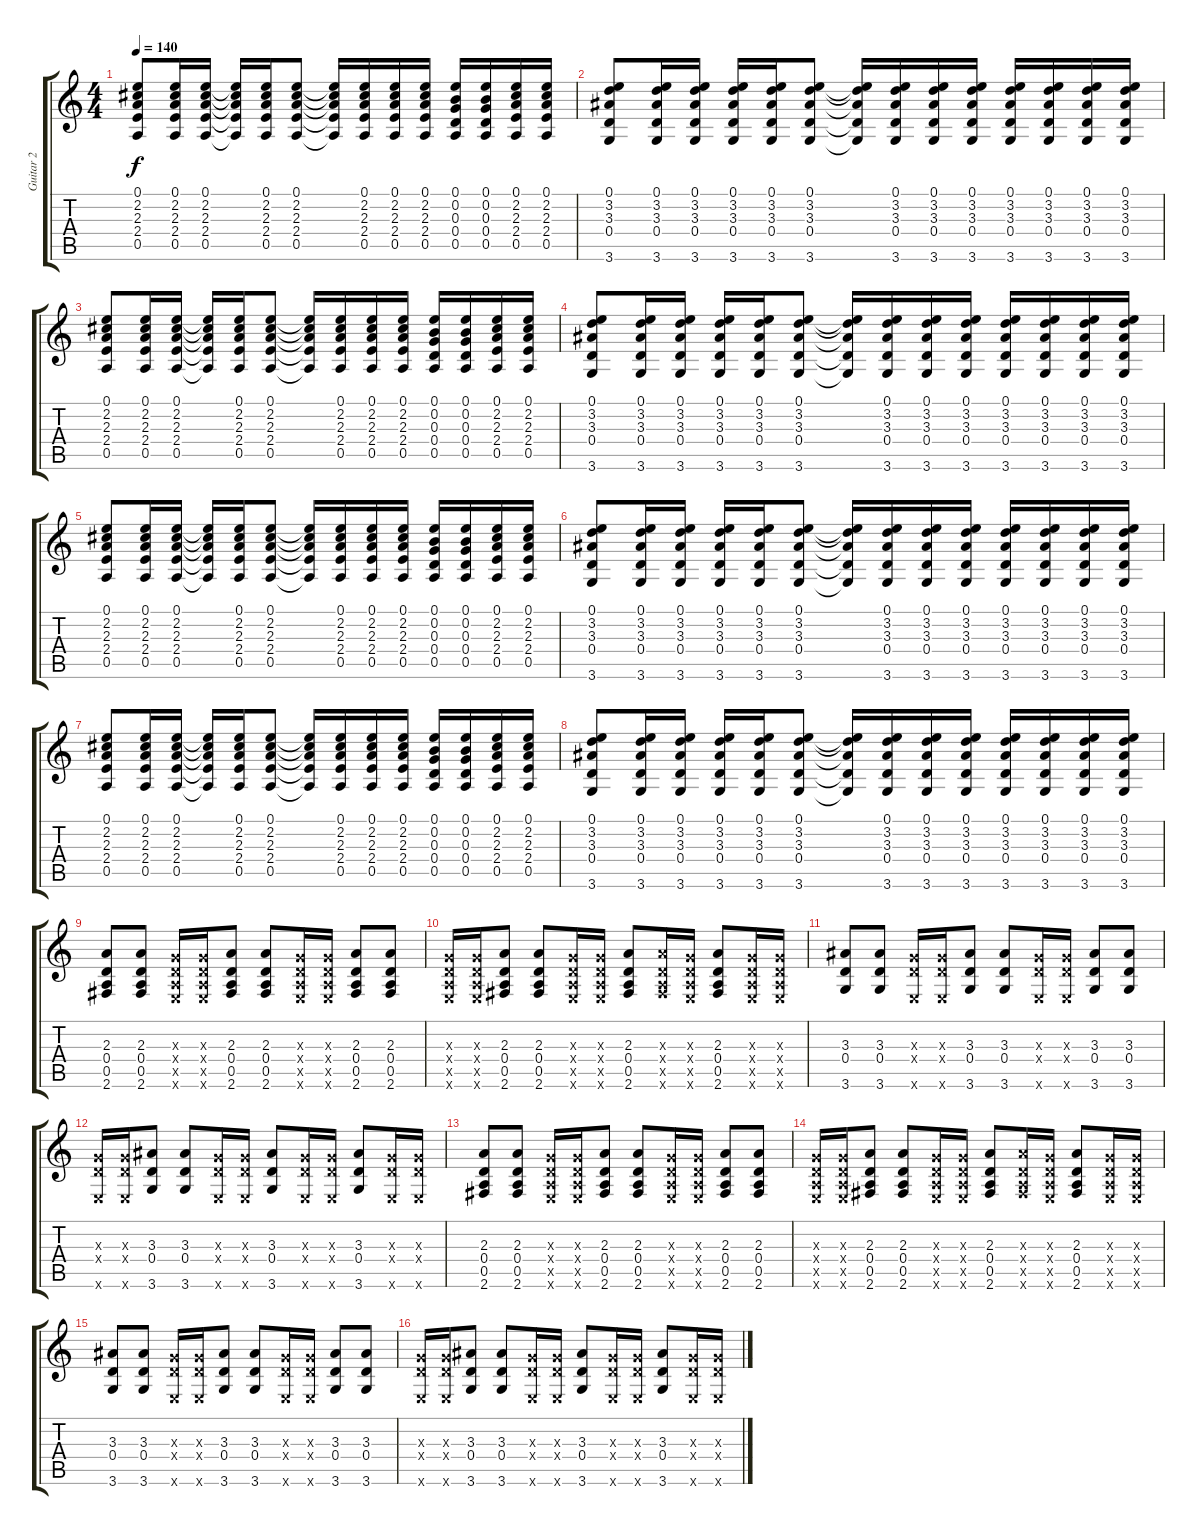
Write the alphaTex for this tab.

\track ("Guitar 2" "Guitar 2") {instrument acousticguitarnylon}
\staff {score tabs}
\tuning (E4 B3 G3 D3 A2 E2) {hide}
\ts (4 4)
\tempo 140
\clef g2
\ks c
(0.1 2.2 2.3 2.4 0.5).8{dy f} (0.1 2.2 2.3 2.4 0.5).16 (0.1 2.2 2.3 2.4 0.5).16 (0.1{t} 2.2{t} 2.3{t} 2.4{t} 0.5{t}).16 (0.1 2.2 2.3 2.4 0.5).16 (0.1 2.2 2.3 2.4 0.5).8 (0.1{t} 2.2{t} 2.3{t} 2.4{t} 0.5{t}).16 (0.1 2.2 2.3 2.4 0.5).16 (0.1 2.2 2.3 2.4 0.5).16 (0.1 2.2 2.3 2.4 0.5).16 (0.1 0.2 0.3 0.4 0.5).16 (0.1 0.2 0.3 0.4 0.5).16 (0.1 2.2 2.3 2.4 0.5).16 (0.1 2.2 2.3 2.4 0.5).16 |
(0.1 3.2 3.3 0.4 3.6).8 (0.1 3.2 3.3 0.4 3.6).16 (0.1 3.2 3.3 0.4 3.6).16 (0.1 3.2 3.3 0.4 3.6).16 (0.1 3.2 3.3 0.4 3.6).16 (0.1 3.2 3.3 0.4 3.6).8 (0.1{t} 3.2{t} 3.3{t} 0.4{t} 3.6{t}).16 (0.1 3.2 3.3 0.4 3.6).16 (0.1 3.2 3.3 0.4 3.6).16 (0.1 3.2 3.3 0.4 3.6).16 (0.1 3.2 3.3 0.4 3.6).16 (0.1 3.2 3.3 0.4 3.6).16 (0.1 3.2 3.3 0.4 3.6).16 (0.1 3.2 3.3 0.4 3.6).16 |
(0.1 2.2 2.3 2.4 0.5).8 (0.1 2.2 2.3 2.4 0.5).16 (0.1 2.2 2.3 2.4 0.5).16 (0.1{t} 2.2{t} 2.3{t} 2.4{t} 0.5{t}).16 (0.1 2.2 2.3 2.4 0.5).16 (0.1 2.2 2.3 2.4 0.5).8 (0.1{t} 2.2{t} 2.3{t} 2.4{t} 0.5{t}).16 (0.1 2.2 2.3 2.4 0.5).16 (0.1 2.2 2.3 2.4 0.5).16 (0.1 2.2 2.3 2.4 0.5).16 (0.1 0.2 0.3 0.4 0.5).16 (0.1 0.2 0.3 0.4 0.5).16 (0.1 2.2 2.3 2.4 0.5).16 (0.1 2.2 2.3 2.4 0.5).16 |
(0.1 3.2 3.3 0.4 3.6).8 (0.1 3.2 3.3 0.4 3.6).16 (0.1 3.2 3.3 0.4 3.6).16 (0.1 3.2 3.3 0.4 3.6).16 (0.1 3.2 3.3 0.4 3.6).16 (0.1 3.2 3.3 0.4 3.6).8 (0.1{t} 3.2{t} 3.3{t} 0.4{t} 3.6{t}).16 (0.1 3.2 3.3 0.4 3.6).16 (0.1 3.2 3.3 0.4 3.6).16 (0.1 3.2 3.3 0.4 3.6).16 (0.1 3.2 3.3 0.4 3.6).16 (0.1 3.2 3.3 0.4 3.6).16 (0.1 3.2 3.3 0.4 3.6).16 (0.1 3.2 3.3 0.4 3.6).16 |
(0.1 2.2 2.3 2.4 0.5).8 (0.1 2.2 2.3 2.4 0.5).16 (0.1 2.2 2.3 2.4 0.5).16 (0.1{t} 2.2{t} 2.3{t} 2.4{t} 0.5{t}).16 (0.1 2.2 2.3 2.4 0.5).16 (0.1 2.2 2.3 2.4 0.5).8 (0.1{t} 2.2{t} 2.3{t} 2.4{t} 0.5{t}).16 (0.1 2.2 2.3 2.4 0.5).16 (0.1 2.2 2.3 2.4 0.5).16 (0.1 2.2 2.3 2.4 0.5).16 (0.1 0.2 0.3 0.4 0.5).16 (0.1 0.2 0.3 0.4 0.5).16 (0.1 2.2 2.3 2.4 0.5).16 (0.1 2.2 2.3 2.4 0.5).16 |
(0.1 3.2 3.3 0.4 3.6).8 (0.1 3.2 3.3 0.4 3.6).16 (0.1 3.2 3.3 0.4 3.6).16 (0.1 3.2 3.3 0.4 3.6).16 (0.1 3.2 3.3 0.4 3.6).16 (0.1 3.2 3.3 0.4 3.6).8 (0.1{t} 3.2{t} 3.3{t} 0.4{t} 3.6{t}).16 (0.1 3.2 3.3 0.4 3.6).16 (0.1 3.2 3.3 0.4 3.6).16 (0.1 3.2 3.3 0.4 3.6).16 (0.1 3.2 3.3 0.4 3.6).16 (0.1 3.2 3.3 0.4 3.6).16 (0.1 3.2 3.3 0.4 3.6).16 (0.1 3.2 3.3 0.4 3.6).16 |
(0.1 2.2 2.3 2.4 0.5).8 (0.1 2.2 2.3 2.4 0.5).16 (0.1 2.2 2.3 2.4 0.5).16 (0.1{t} 2.2{t} 2.3{t} 2.4{t} 0.5{t}).16 (0.1 2.2 2.3 2.4 0.5).16 (0.1 2.2 2.3 2.4 0.5).8 (0.1{t} 2.2{t} 2.3{t} 2.4{t} 0.5{t}).16 (0.1 2.2 2.3 2.4 0.5).16 (0.1 2.2 2.3 2.4 0.5).16 (0.1 2.2 2.3 2.4 0.5).16 (0.1 0.2 0.3 0.4 0.5).16 (0.1 0.2 0.3 0.4 0.5).16 (0.1 2.2 2.3 2.4 0.5).16 (0.1 2.2 2.3 2.4 0.5).16 |
(0.1 3.2 3.3 0.4 3.6).8 (0.1 3.2 3.3 0.4 3.6).16 (0.1 3.2 3.3 0.4 3.6).16 (0.1 3.2 3.3 0.4 3.6).16 (0.1 3.2 3.3 0.4 3.6).16 (0.1 3.2 3.3 0.4 3.6).8 (0.1{t} 3.2{t} 3.3{t} 0.4{t} 3.6{t}).16 (0.1 3.2 3.3 0.4 3.6).16 (0.1 3.2 3.3 0.4 3.6).16 (0.1 3.2 3.3 0.4 3.6).16 (0.1 3.2 3.3 0.4 3.6).16 (0.1 3.2 3.3 0.4 3.6).16 (0.1 3.2 3.3 0.4 3.6).16 (0.1 3.2 3.3 0.4 3.6).16 |
(2.3 0.4 0.5 2.6).8 (2.3 0.4 0.5 2.6).8 (0.3{x} 0.4{x} 0.5{x} 0.6{x}).16 (0.3{x} 0.4{x} 0.5{x} 0.6{x}).16 (2.3 0.4 0.5 2.6).8 (2.3 0.4 0.5 2.6).8 (0.3{x} 0.4{x} 0.5{x} 0.6{x}).16 (0.3{x} 0.4{x} 0.5{x} 0.6{x}).16 (2.3 0.4 0.5 2.6).8 (2.3 0.4 0.5 2.6).8 |
(0.3{x} 0.4{x} 0.5{x} 0.6{x}).16 (0.3{x} 0.4{x} 0.5{x} 0.6{x}).16 (2.3 0.4 0.5 2.6).8 (2.3 0.4 0.5 2.6).8 (0.3{x} 0.4{x} 0.5{x} 0.6{x}).16 (0.3{x} 0.4{x} 0.5{x} 0.6{x}).16 (2.3 0.4 0.5 2.6).8 (2.3{x} 0.4{x} 0.5{x} 2.6{x}).16 (0.3{x} 0.4{x} 0.5{x} 0.6{x}).16 (2.3 0.4 0.5 2.6).8 (0.3{x} 0.4{x} 0.5{x} 0.6{x}).16 (0.3{x} 0.4{x} 0.5{x} 0.6{x}).16 |
(3.3 0.4 3.6).8 (3.3 0.4 3.6).8 (0.3{x} 0.4{x} 0.6{x}).16 (0.3{x} 0.4{x} 0.6{x}).16 (3.3 0.4 3.6).8 (3.3 0.4 3.6).8 (0.3{x} 0.4{x} 0.6{x}).16 (0.3{x} 0.4{x} 0.6{x}).16 (3.3 0.4 3.6).8 (3.3 0.4 3.6).8 |
(0.3{x} 0.4{x} 0.6{x}).16 (0.3{x} 0.4{x} 0.6{x}).16 (3.3 0.4 3.6).8 (3.3 0.4 3.6).8 (0.3{x} 0.4{x} 0.6{x}).16 (0.3{x} 0.4{x} 0.6{x}).16 (3.3 0.4 3.6).8 (0.3{x} 0.4{x} 0.6{x}).16 (0.3{x} 0.4{x} 0.6{x}).16 (3.3 0.4 3.6).8 (0.3{x} 0.4{x} 0.6{x}).16 (0.3{x} 0.4{x} 0.6{x}).16 |
(2.3 0.4 0.5 2.6).8 (2.3 0.4 0.5 2.6).8 (0.3{x} 0.4{x} 0.5{x} 0.6{x}).16 (0.3{x} 0.4{x} 0.5{x} 0.6{x}).16 (2.3 0.4 0.5 2.6).8 (2.3 0.4 0.5 2.6).8 (0.3{x} 0.4{x} 0.5{x} 0.6{x}).16 (0.3{x} 0.4{x} 0.5{x} 0.6{x}).16 (2.3 0.4 0.5 2.6).8 (2.3 0.4 0.5 2.6).8 |
(0.3{x} 0.4{x} 0.5{x} 0.6{x}).16 (0.3{x} 0.4{x} 0.5{x} 0.6{x}).16 (2.3 0.4 0.5 2.6).8 (2.3 0.4 0.5 2.6).8 (0.3{x} 0.4{x} 0.5{x} 0.6{x}).16 (0.3{x} 0.4{x} 0.5{x} 0.6{x}).16 (2.3 0.4 0.5 2.6).8 (2.3{x} 0.4{x} 0.5{x} 2.6{x}).16 (0.3{x} 0.4{x} 0.5{x} 0.6{x}).16 (2.3 0.4 0.5 2.6).8 (0.3{x} 0.4{x} 0.5{x} 0.6{x}).16 (0.3{x} 0.4{x} 0.5{x} 0.6{x}).16 |
(3.3 0.4 3.6).8 (3.3 0.4 3.6).8 (0.3{x} 0.4{x} 0.6{x}).16 (0.3{x} 0.4{x} 0.6{x}).16 (3.3 0.4 3.6).8 (3.3 0.4 3.6).8 (0.3{x} 0.4{x} 0.6{x}).16 (0.3{x} 0.4{x} 0.6{x}).16 (3.3 0.4 3.6).8 (3.3 0.4 3.6).8 |
(0.3{x} 0.4{x} 0.6{x}).16 (0.3{x} 0.4{x} 0.6{x}).16 (3.3 0.4 3.6).8 (3.3 0.4 3.6).8 (0.3{x} 0.4{x} 0.6{x}).16 (0.3{x} 0.4{x} 0.6{x}).16 (3.3 0.4 3.6).8 (0.3{x} 0.4{x} 0.6{x}).16 (0.3{x} 0.4{x} 0.6{x}).16 (3.3 0.4 3.6).8 (0.3{x} 0.4{x} 0.6{x}).16 (0.3{x} 0.4{x} 0.6{x}).16
